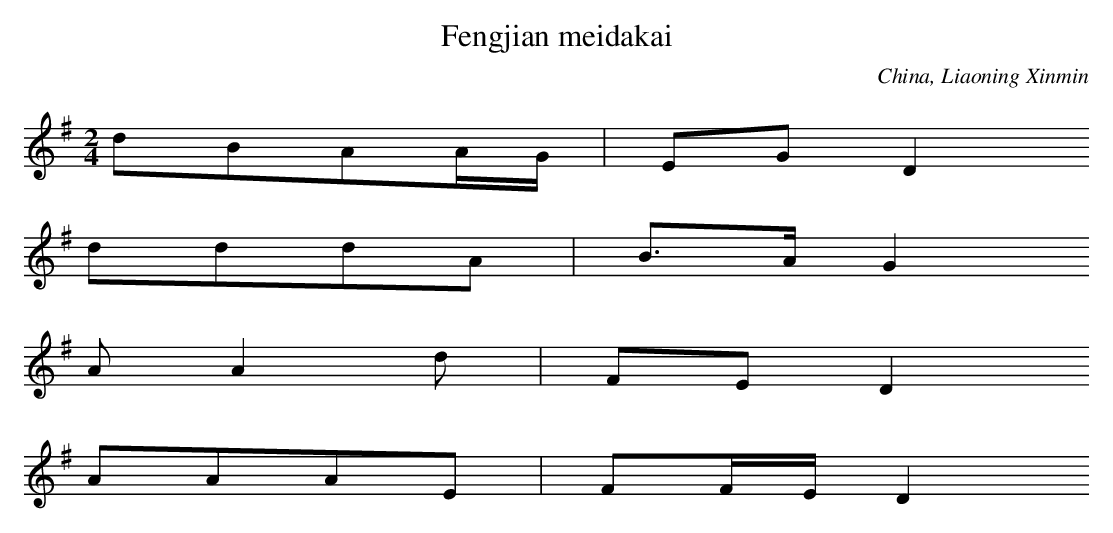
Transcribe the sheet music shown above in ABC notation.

X:1
T: Fengjian meidakai
O: China, Liaoning Xinmin
M: 2/4
L: 1/16
K: G
d2B2A2AG | E2G2D4
d2d2d2A2 | B3AG4
A2A4d2 | F2E2D4
A2A2A2E2 | F2FED4
